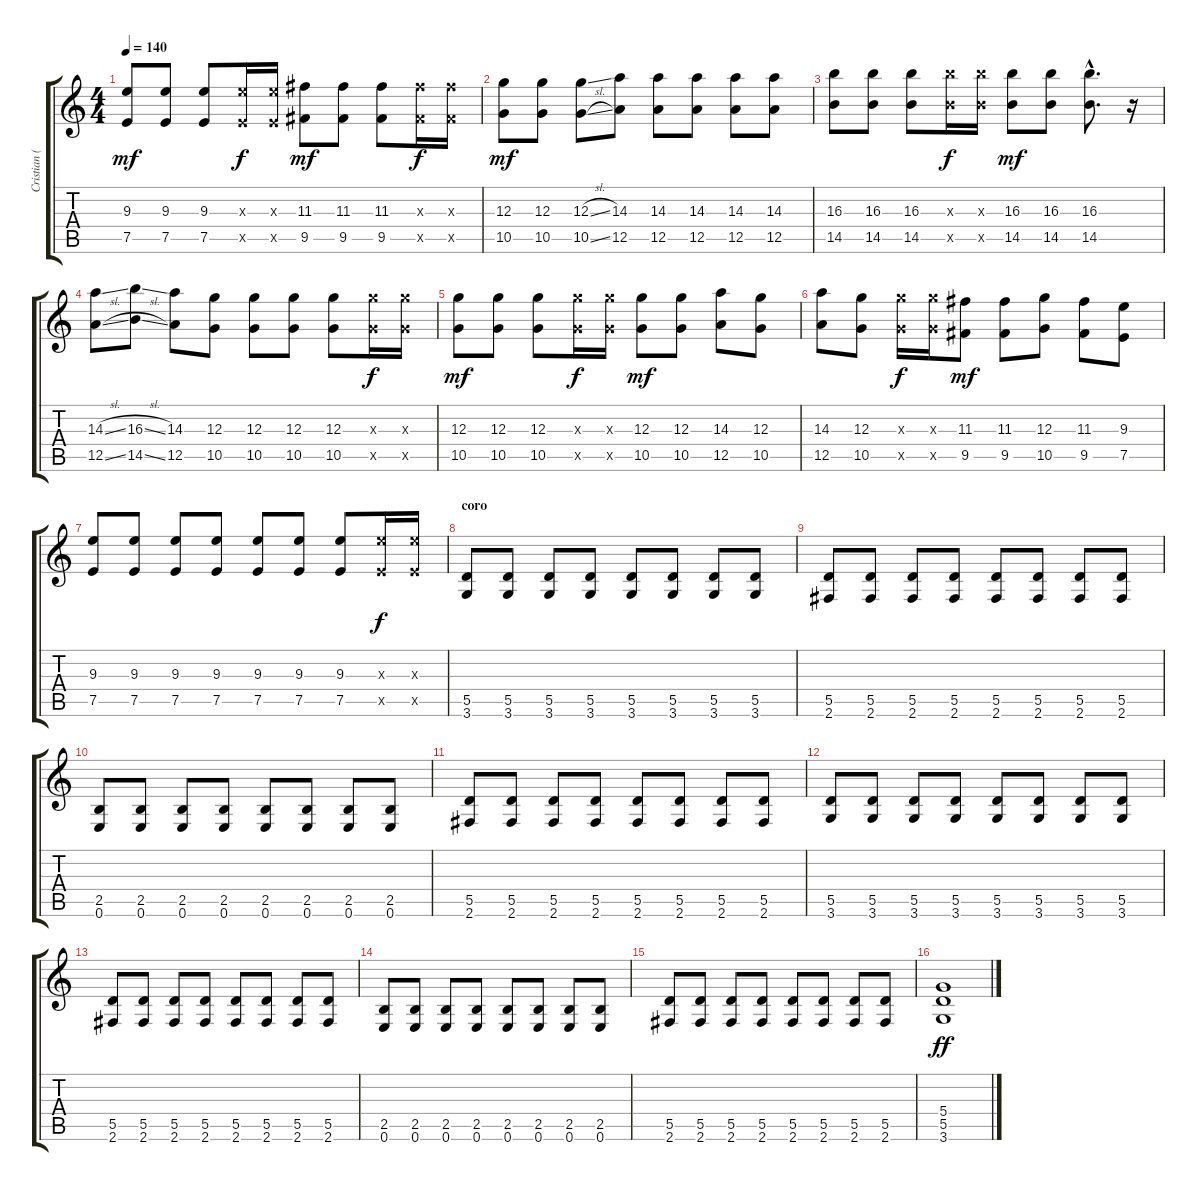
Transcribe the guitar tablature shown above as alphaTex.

\track ("Cristian (guitarra)" "Cristian (") {instrument electricguitarclean}
\staff {score tabs}
\tuning (E4 B3 G3 D3 A2 E2) {hide}
\ts (4 4)
\tempo 140
\clef g2
\ks c
(9.3 7.5).8{dy mf} (9.3 7.5).8 (9.3 7.5).8 (9.3{x} 7.5{x}).16{dy f} (9.3{x} 7.5{x}).16 (11.3 9.5).8{dy mf} (11.3 9.5).8 (11.3 9.5).8 (11.3{x} 9.5{x}).16{dy f} (11.3{x} 9.5{x}).16 |
(12.3 10.5).8{dy mf} (12.3 10.5).8 (12.3{sl} 10.5{sl}).8 (14.3 12.5).8 (14.3 12.5).8 (14.3 12.5).8 (14.3 12.5).8 (14.3 12.5).8 |
(16.3 14.5).8 (16.3 14.5).8 (16.3 14.5).8 (16.3{x} 14.5{x}).16{dy f} (16.3{x} 14.5{x}).16 (16.3 14.5).8{dy mf} (16.3 14.5).8 (16.3{hac} 14.5{hac}).8{d} r.16 |
(14.3{sl} 12.5{sl}).8 (16.3{sl} 14.5{sl}).8 (14.3 12.5).8 (12.3 10.5).8 (12.3 10.5).8 (12.3 10.5).8 (12.3 10.5).8 (12.3{x} 10.5{x}).16{dy f} (12.3{x} 10.5{x}).16 |
(12.3 10.5).8{dy mf} (12.3 10.5).8 (12.3 10.5).8 (12.3{x} 10.5{x}).16{dy f} (12.3{x} 10.5{x}).16 (12.3 10.5).8{dy mf} (12.3 10.5).8 (14.3 12.5).8 (12.3 10.5).8 |
(14.3 12.5).8 (12.3 10.5).8 (12.3{x} 10.5{x}).16{dy f} (12.3{x} 10.5{x}).16 (11.3 9.5).8{dy mf} (11.3 9.5).8 (12.3 10.5).8 (11.3 9.5).8 (9.3 7.5).8 |
(9.3 7.5).8 (9.3 7.5).8 (9.3 7.5).8 (9.3 7.5).8 (9.3 7.5).8 (9.3 7.5).8 (9.3 7.5).8 (9.3{x} 7.5{x}).16{dy f} (9.3{x} 7.5{x}).16 |
\section ("" "coro")
(5.5 3.6).8{volume 10 balance 6} (5.5 3.6).8 (5.5 3.6).8 (5.5 3.6).8 (5.5 3.6).8 (5.5 3.6).8 (5.5 3.6).8 (5.5 3.6).8 |
(5.5 2.6).8 (5.5 2.6).8 (5.5 2.6).8 (5.5 2.6).8 (5.5 2.6).8 (5.5 2.6).8 (5.5 2.6).8 (5.5 2.6).8 |
(2.5 0.6).8 (2.5 0.6).8 (2.5 0.6).8 (2.5 0.6).8 (2.5 0.6).8 (2.5 0.6).8 (2.5 0.6).8 (2.5 0.6).8 |
(5.5 2.6).8 (5.5 2.6).8 (5.5 2.6).8 (5.5 2.6).8 (5.5 2.6).8 (5.5 2.6).8 (5.5 2.6).8 (5.5 2.6).8 |
(5.5 3.6).8 (5.5 3.6).8 (5.5 3.6).8 (5.5 3.6).8 (5.5 3.6).8 (5.5 3.6).8 (5.5 3.6).8 (5.5 3.6).8 |
(5.5 2.6).8 (5.5 2.6).8 (5.5 2.6).8 (5.5 2.6).8 (5.5 2.6).8 (5.5 2.6).8 (5.5 2.6).8 (5.5 2.6).8 |
(2.5 0.6).8 (2.5 0.6).8 (2.5 0.6).8 (2.5 0.6).8 (2.5 0.6).8 (2.5 0.6).8 (2.5 0.6).8 (2.5 0.6).8 |
(5.5 2.6).8 (5.5 2.6).8 (5.5 2.6).8 (5.5 2.6).8 (5.5 2.6).8 (5.5 2.6).8 (5.5 2.6).8 (5.5 2.6).8 |
(5.4 5.5 3.6).1{dy ff}
